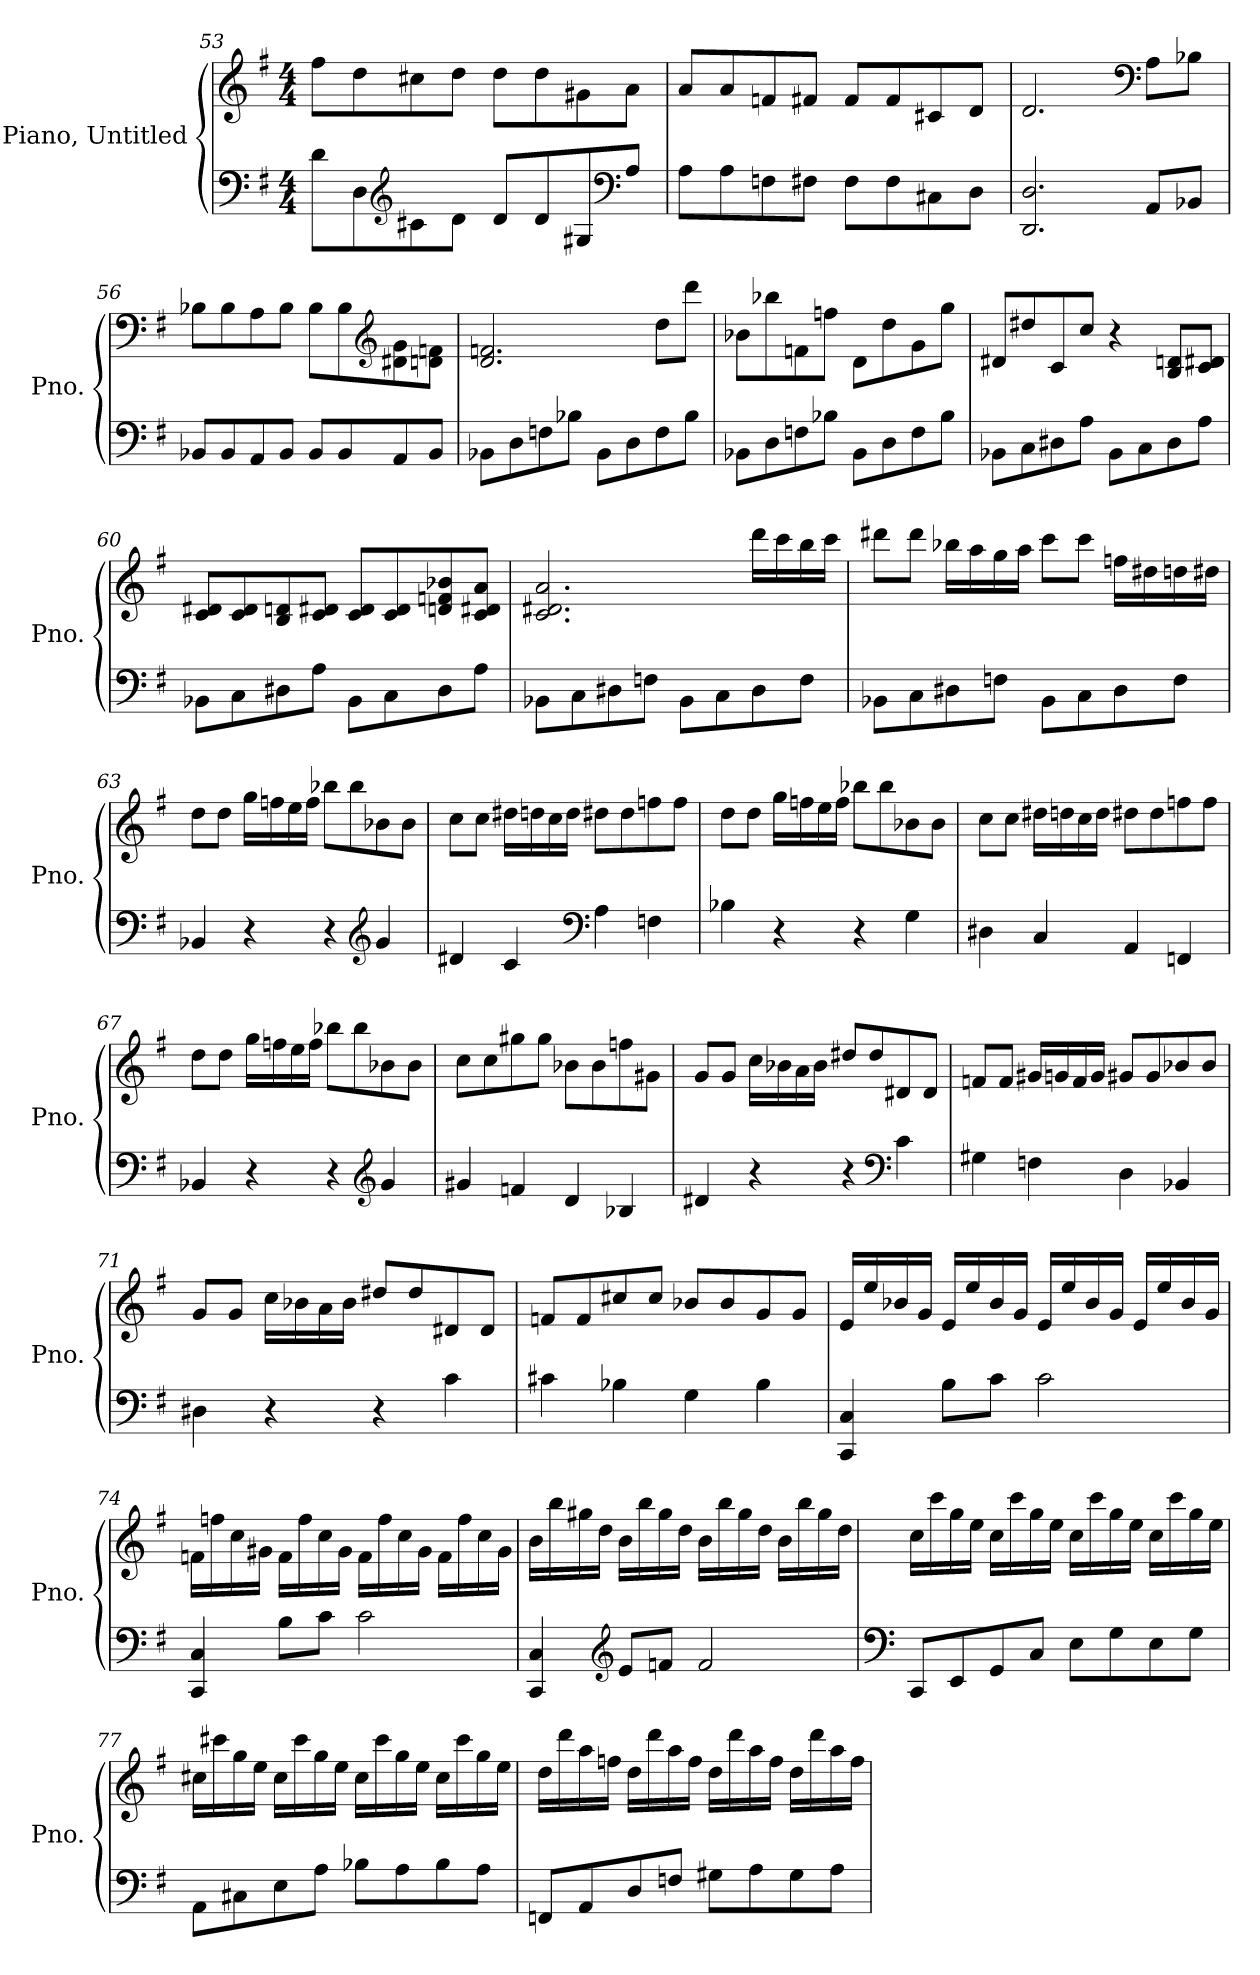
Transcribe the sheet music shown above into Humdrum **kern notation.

**kern	**kern
*part2	*part1
*staff2	*staff1
*I"Piano, Untitled	*I"Piano, Untitled
*I'Pno.	*I'Pno.
*clefF4	*clefG2
*k[f#]	*k[f#]
*M4/4	*M4/4
=53	=53
8d\L	8ff#\L
8D\	8dd\
*clefG2	*
8c#X\	8cc#X\
8d\J	8dd\J
8d/L	8dd\L
8d/	8dd\
8G#X/	8g#X\
*clefF4	*
8A/J	8a\J
!!LO:LB:g=z
=54	=54
8A\L	8a/L
8A\	8a/
8Fn\	8fn/
8F#X\J	8f#X/J
8F#\L	8f#/L
8F#\	8f#/
8C#X\	8c#X/
8D\J	8d/J
=55	=55
2.DD/ 2.D/	2.d/
*	*clefF4
8AA/L	8A\L
8BB-X/J	8B-X\J
=56	=56
8BB-X/L	8B-X\L
8BB-/	8B-\
8AA/	8A\
8BB-/J	8B-\J
8BB-/L	8B-\L
8BB-/	8B-\
*	*clefG2
8AA/	8d#X\ 8g\
8BB-/J	8dn\ 8fn\J
=57	=57
8BB-X\L	2.d/ 2.fn/
8D\	.
8Fn\	.
8B-X\J	.
8BB-\L	.
8D\	.
8F\	8dd\L
8B-\J	8ddd\J
!!LO:LB:g=z
=58	=58
8BB-X\L	8b-X\L
8D\	8bb-X\
8Fn\	8fn\
8B-X\J	8ffn\J
8BB-\L	8d\L
8D\	8dd\
8F\	8g\
8B-\J	8gg\J
=59	=59
8BB-X\L	8d#X/L
8C\	8dd#X/
8D#X\	8c/
8A\J	8cc/J
8BB-\L	4r
8C\	.
8D#\	8B/ 8dn/L
8A\J	8c/ 8d#X/J
=60	=60
8BB-X\L	8c/ 8d#X/L
8C\	8c/ 8d#/
8D#X\	8B/ 8dn/
8A\J	8c/ 8d#X/J
8BB-\L	8c/ 8d#/L
8C\	8c/ 8d#/
8D#\	8dn/ 8fn/ 8b-X/
8A\J	8c/ 8d#X/ 8a/J
!!LO:PB:g=z
=61	=61
8BB-X\L	2.c/ 2.d#X/ 2.a/
8C\	.
8D#X\	.
8Fn\J	.
8BB-\L	.
8C\	.
8D#\	16ddd\LL
.	16ccc\
8F\J	16bb\
.	16ccc\JJ
=62	=62
8BB-X\L	8ddd#X\L
8C\	8ddd#\J
8D#X\	16bb-X\LL
.	16aa\
8Fn\J	16gg\
.	16aa\JJ
8BB-\L	8ccc\L
8C\	8ccc\J
8D#\	16ffn\LL
.	16dd#X\
8F\J	16ddn\
.	16dd#X\JJ
!!LO:LB:g=z
=63	=63
4BB-X/	8dd\L
.	8dd\J
4r	16gg\LL
.	16ffn\
.	16ee\
.	16ff\JJ
4r	8bb-X\L
.	8bb-\
*clefG2	*
4g/	8b-X\
.	8b-\J
=64	=64
4d#X/	8cc\L
.	8cc\J
4c/	16dd#X\LL
.	16ddn\
.	16cc\
.	16dd\JJ
*clefF4	*
4A\	8dd#X\L
.	8dd#\
4Fn\	8ffn\
.	8ff\J
=65	=65
4B-X\	8dd\L
.	8dd\J
4r	16gg\LL
.	16ffn\
.	16ee\
.	16ff\JJ
4r	8bb-X\L
.	8bb-\
4G\	8b-X\
.	8b-\J
!!LO:LB:g=z
=66	=66
4D#X\	8cc\L
.	8cc\J
4C/	16dd#X\LL
.	16ddn\
.	16cc\
.	16dd\JJ
4AA/	8dd#X\L
.	8dd#\
4FFn/	8ffn\
.	8ff\J
=67	=67
4BB-X/	8dd\L
.	8dd\J
4r	16gg\LL
.	16ffn\
.	16ee\
.	16ff\JJ
4r	8bb-X\L
.	8bb-\
*clefG2	*
4g/	8b-X\
.	8b-\J
=68	=68
4g#X/	8cc\L
.	8cc\
4fn/	8gg#X\
.	8gg#\J
4d/	8b-X\L
.	8b-\
4B-X/	8ffn\
.	8g#X\J
!!LO:LB:g=z
=69	=69
4d#X/	8g/L
.	8g/J
4r	16cc\LL
.	16b-X\
.	16a\
.	16b-\JJ
4r	8dd#X/L
.	8dd#/
*clefF4	*
4c\	8d#X/
.	8d#/J
=70	=70
4G#X\	8fn/L
.	8f/J
4Fn\	16g#X/LL
.	16gn/
.	16f/
.	16g/JJ
4D\	8g#X/L
.	8g#/
4BB-X/	8b-X/
.	8b-/J
=71	=71
4D#X\	8g/L
.	8g/J
4r	16cc\LL
.	16b-X\
.	16a\
.	16b-\JJ
4r	8dd#X/L
.	8dd#/
4c\	8d#X/
.	8d#/J
!!LO:LB:g=z
=72	=72
4c#X\	8fn/L
.	8f/
4B-X\	8cc#X/
.	8cc#/J
4G\	8b-X/L
.	8b-/
4B-\	8g/
.	8g/J
=73	=73
4CC/ 4C/	16e/LL
.	16ee/
.	16b-X/
.	16g/JJ
8B\L	16e/LL
.	16ee/
8c\J	16b-/
.	16g/JJ
2c\	16e/LL
.	16ee/
.	16b-/
.	16g/JJ
.	16e/LL
.	16ee/
.	16b-/
.	16g/JJ
=74	=74
4CC/ 4C/	16fn\LL
.	16ffn\
.	16cc\
.	16g#X\JJ
8B\L	16f\LL
.	16ff\
8c\J	16cc\
.	16g#\JJ
2c\	16f\LL
.	16ff\
.	16cc\
.	16g#\JJ
.	16f\LL
.	16ff\
.	16cc\
.	16g#\JJ
!!LO:LB:g=z
=75	=75
4CC/ 4C/	16b\LL
.	16bb\
.	16gg#X\
.	16dd\JJ
*clefG2	*
8e/L	16b\LL
.	16bb\
8fn/J	16gg#\
.	16dd\JJ
2f/	16b\LL
.	16bb\
.	16gg#\
.	16dd\JJ
.	16b\LL
.	16bb\
.	16gg#\
.	16dd\JJ
=76	=76
*clefF4	*
8CC/L	16cc\LL
.	16ccc\
8EE/	16gg\
.	16ee\JJ
8GG/	16cc\LL
.	16ccc\
8C/J	16gg\
.	16ee\JJ
8E\L	16cc\LL
.	16ccc\
8G\	16gg\
.	16ee\JJ
8E\	16cc\LL
.	16ccc\
8G\J	16gg\
.	16ee\JJ
!!LO:PB:g=z
=77	=77
8AA\L	16cc#X\LL
.	16ccc#X\
8C#X\	16gg\
.	16ee\JJ
8E\	16cc#\LL
.	16ccc#\
8A\J	16gg\
.	16ee\JJ
8B-X\L	16cc#\LL
.	16ccc#\
8A\	16gg\
.	16ee\JJ
8B-\	16cc#\LL
.	16ccc#\
8A\J	16gg\
.	16ee\JJ
=78	=78
8FFn/L	16dd\LL
.	16ddd\
8AA/	16aa\
.	16ffn\JJ
8D/	16dd\LL
.	16ddd\
8Fn/J	16aa\
.	16ff\JJ
8G#X\L	16dd\LL
.	16ddd\
8A\	16aa\
.	16ff\JJ
8G#\	16dd\LL
.	16ddd\
8A\J	16aa\
.	16ff\JJ
=	=
*-	*-
